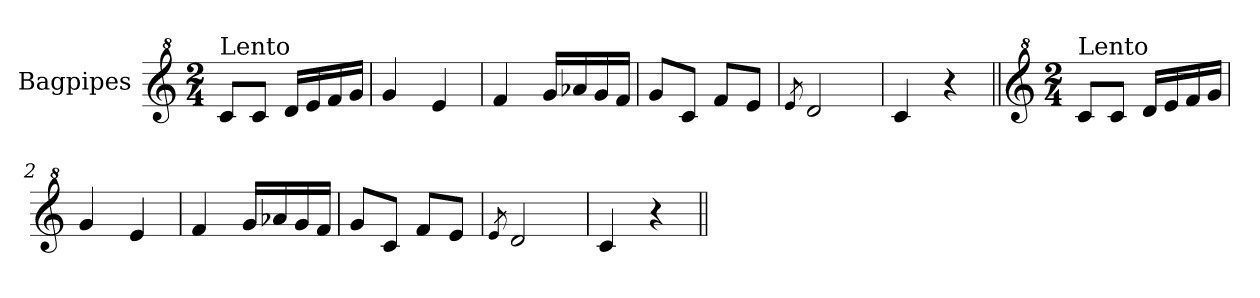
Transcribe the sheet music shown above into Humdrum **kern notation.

**kern
*part1
*staff1
*I"Bagpipes
*I'Bag
*clefG^2
*k[]
*C:
*M2/4
=1
!LO:TX:a:t=Lento
8cc/L
8cc/J
16dd/LL
16ee/
16ff/
16gg/JJ
=2
4gg/
4ee/
=3
4ff/
16gg/LL
16aa-X/
16gg/
16ff/JJ
=4
8gg/L
8cc/J
8ff/L
8ee/J
=5
8qee/
2dd/
=6
4cc/
4r
=1a||
*clefG^2
*k[]
*C:
*M2/4
!LO:TX:a:t=Lento
8cc/L
8cc/J
16dd/LL
16ee/
16ff/
16gg/JJ
=2a
4gg/
4ee/
=3a
4ff/
16gg/LL
16aa-X/
16gg/
16ff/JJ
=4a
8gg/L
8cc/J
8ff/L
8ee/J
=5a
8qee/
2dd/
=6a
4cc/
4r
=||
*-
